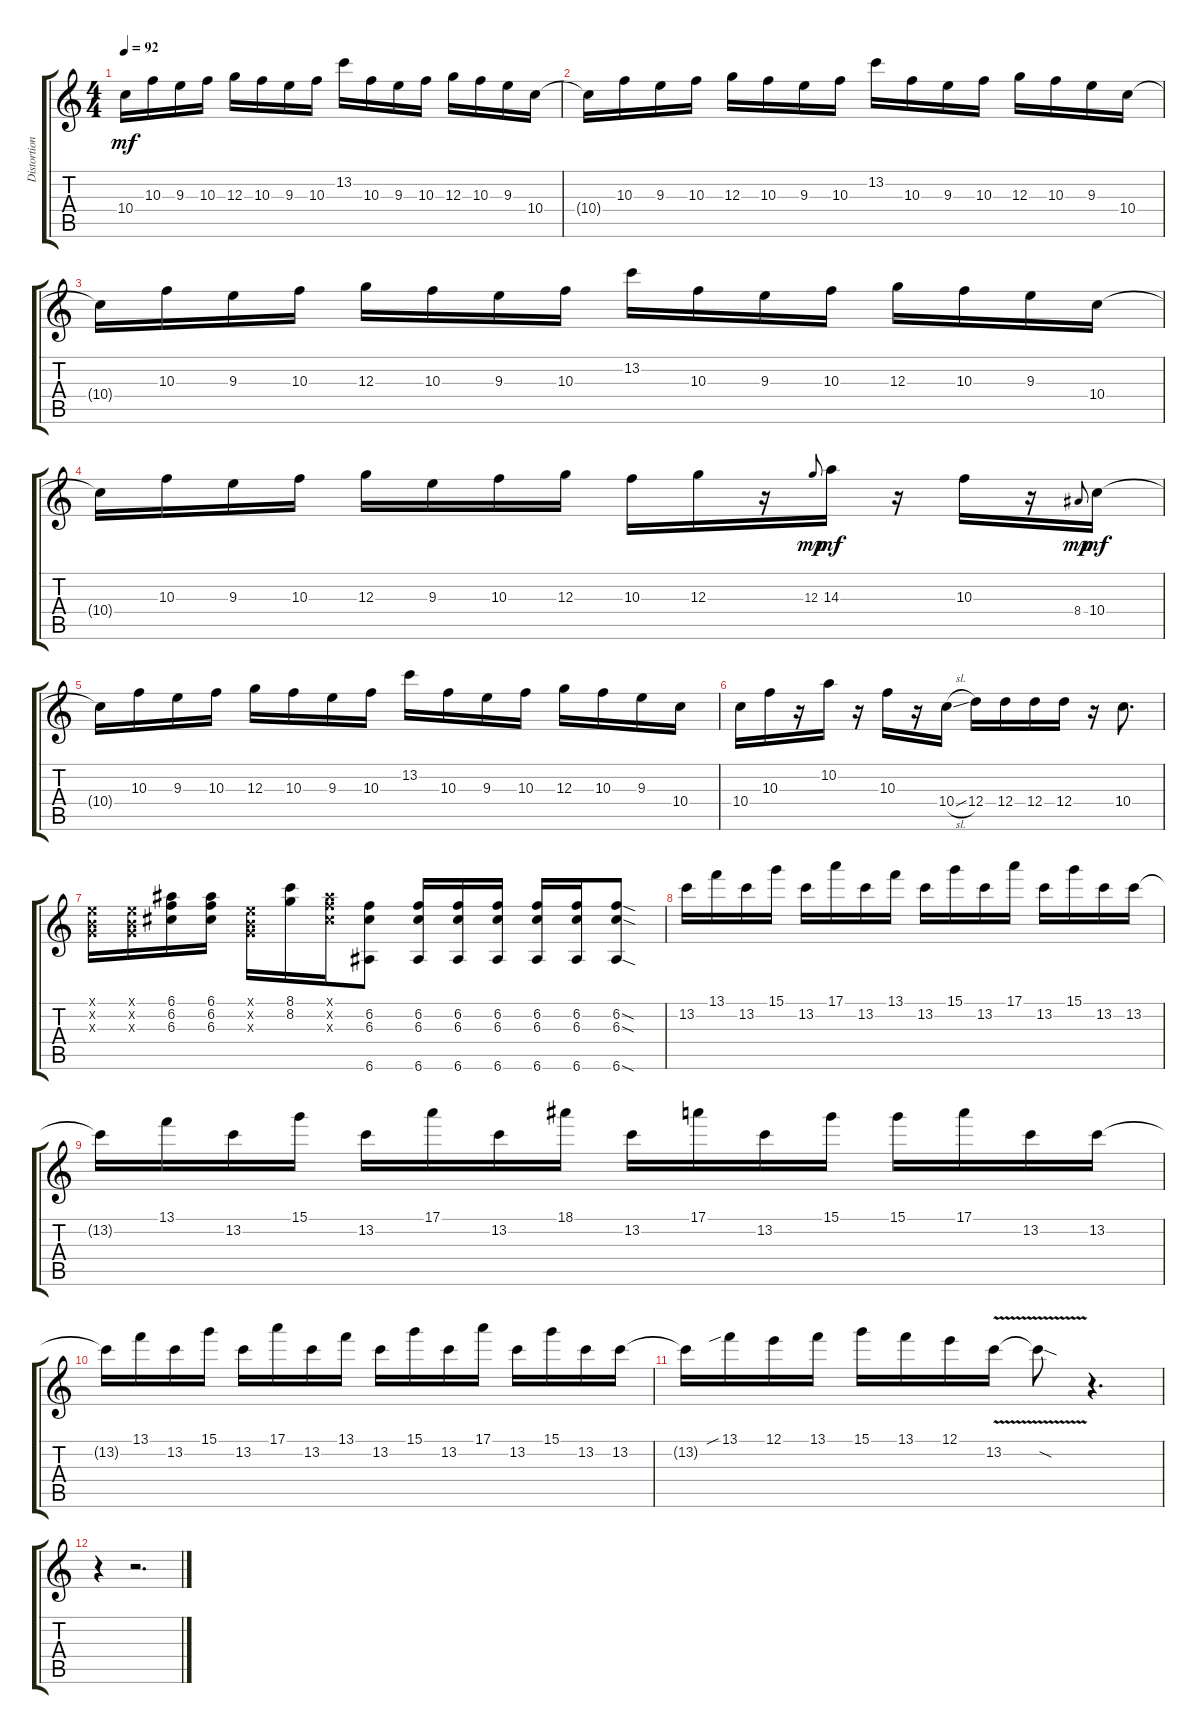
\track ("Distortion Guitar" "Distortion") {mute instrument distortionguitar}
\staff {score tabs}
\tuning (E4 B3 G3 D3 A2 E2) {hide}
\ts (4 4)
\tempo 92
\clef g2
\ks c
10.4.16{dy mf instrument distortionguitar} 10.3.16 9.3.16 10.3.16 12.3.16 10.3.16 9.3.16 10.3.16 13.2.16 10.3.16 9.3.16 10.3.16 12.3.16 10.3.16 9.3.16 10.4.16 |
10.4{t}.16 10.3.16 9.3.16 10.3.16 12.3.16 10.3.16 9.3.16 10.3.16 13.2.16 10.3.16 9.3.16 10.3.16 12.3.16 10.3.16 9.3.16 10.4.16 |
10.4{t}.16 10.3.16 9.3.16 10.3.16 12.3.16 10.3.16 9.3.16 10.3.16 13.2.16 10.3.16 9.3.16 10.3.16 12.3.16 10.3.16 9.3.16 10.4.16 |
10.4{t}.16 10.3.16 9.3.16 10.3.16 12.3.16 9.3.16 10.3.16 12.3.16 10.3.16 12.3.16 r.16 12.3.8{gr onbeat dy mp} 14.3.16{dy mf} r.16 10.3.16 r.16 8.4.8{gr onbeat dy mp} 10.4.16{dy mf} |
10.4{t}.16 10.3.16 9.3.16 10.3.16 12.3.16 10.3.16 9.3.16 10.3.16 13.2.16 10.3.16 9.3.16 10.3.16 12.3.16 10.3.16 9.3.16 10.4.16 |
10.4.16 10.3.16 r.16 10.2.16 r.16 10.3.16 r.16 10.4{sl}.16 12.4.16 12.4.16 12.4.16 12.4.16 r.16 10.4.8{d} |
(0.1{x} 0.2{x} 0.3{x}).16 (0.1{x} 0.2{x} 0.3{x}).16 (6.1 6.2 6.3).16 (6.1 6.2 6.3).16 (0.1{x} 0.2{x} 0.3{x}).16 (8.1 8.2).16 (6.1{x} 6.2{x} 6.3{x}).16 (6.2 6.3 6.6).8 (6.2 6.3 6.6).16 (6.2 6.3 6.6).16 (6.2 6.3 6.6).16 (6.2 6.3 6.6).16 (6.2 6.3 6.6).16 (6.2{sod} 6.3{sod} 6.6{sod}).8 |
13.2.16 13.1.16 13.2.16 15.1.16 13.2.16 17.1.16 13.2.16 13.1.16 13.2.16 15.1.16 13.2.16 17.1.16 13.2.16 15.1.16 13.2.16 13.2.16 |
13.2{t}.16 13.1.16 13.2.16 15.1.16 13.2.16 17.1.16 13.2.16 18.1.16 13.2.16 17.1.16 13.2.16 15.1.16 15.1.16 17.1.16 13.2.16 13.2.16 |
13.2{t}.16 13.1.16 13.2.16 15.1.16 13.2.16 17.1.16 13.2.16 13.1.16 13.2.16 15.1.16 13.2.16 17.1.16 13.2.16 15.1.16 13.2.16 13.2.16 |
13.2{t}.16 13.1{sib}.16 12.1.16 13.1.16 15.1.16 13.1.16 12.1.16 13.2{v}.16 13.2{v sod t}.8 r.4{d} |
r.4 r.2{d}
